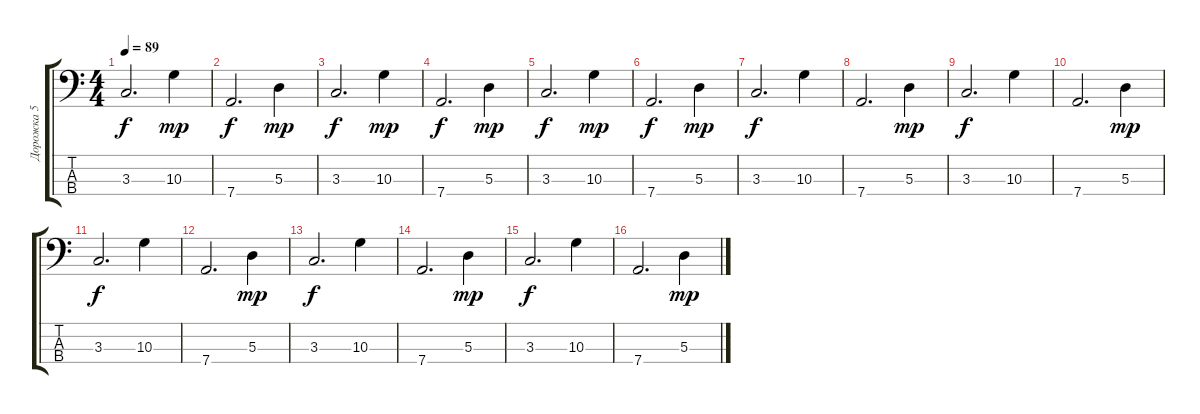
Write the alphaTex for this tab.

\track ("Дорожка 5" "Дорожка 5") {instrument electricbassfinger}
\staff {score tabs}
\tuning (G2 D2 A1 D1) {hide}
\ts (4 4)
\tempo 89
\clef f4
\ks c
3.3.2{d dy f} 10.3.4{dy mp} |
7.4.2{d dy f} 5.3.4{dy mp} |
3.3.2{d dy f} 10.3.4{dy mp} |
7.4.2{d dy f} 5.3.4{dy mp} |
3.3.2{d dy f} 10.3.4{dy mp} |
7.4.2{d dy f} 5.3.4{dy mp} |
3.3.2{d dy f} 10.3.4 |
7.4.2{d} 5.3.4{dy mp} |
3.3.2{d dy f} 10.3.4 |
7.4.2{d} 5.3.4{dy mp} |
3.3.2{d dy f} 10.3.4 |
7.4.2{d} 5.3.4{dy mp} |
3.3.2{d dy f} 10.3.4 |
7.4.2{d} 5.3.4{dy mp} |
3.3.2{d dy f} 10.3.4 |
7.4.2{d} 5.3.4{dy mp}
